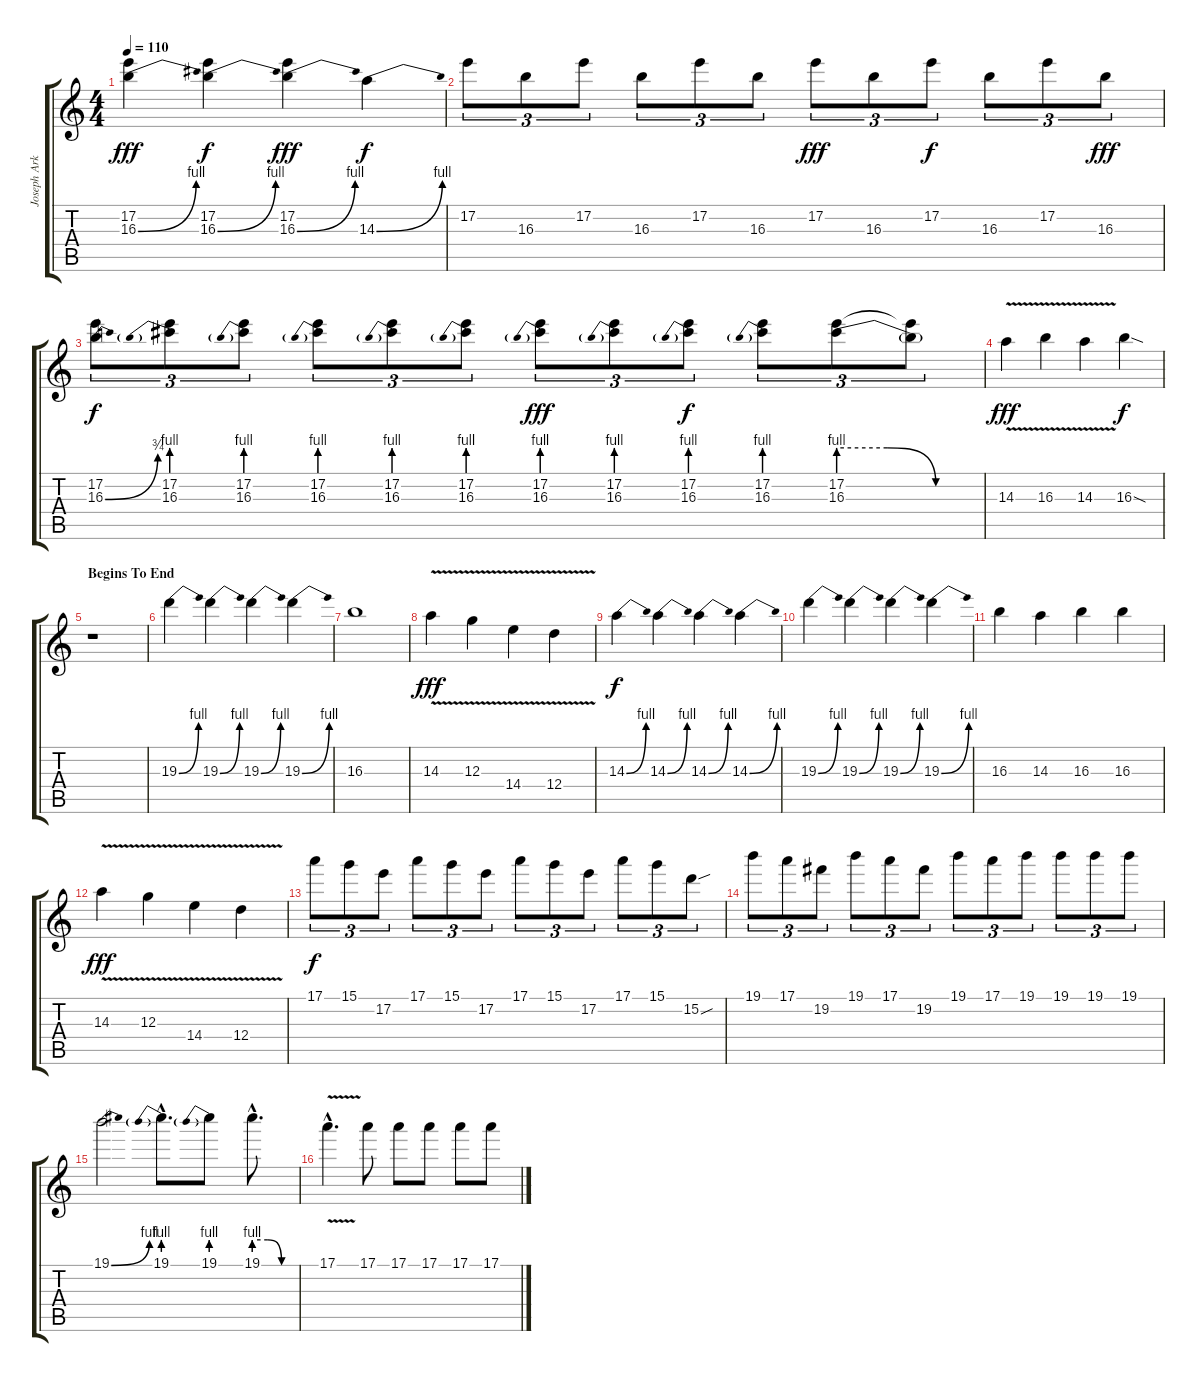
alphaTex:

\track ("Joseph Arkansas - Electric" "Joseph Ark") {instrument distortionguitar}
\staff {score tabs}
\tuning (E4 B3 G3 D3 A2 E2) {hide}
\ts (4 4)
\tempo 110
\clef g2
\ks c
(17.2 16.3{be (bend 0 0 60 4)}).4{dy fff} (17.2 16.3{be (bend 0 0 60 4)}).4{dy f} (17.2 16.3{be (bend 0 0 60 4)}).4{dy fff} 14.3{be (bend 0 0 60 4)}.4{dy f} |
17.2.8{tu (3 2)} 16.3.8{tu (3 2)} 17.2.8{tu (3 2)} 16.3.8{tu (3 2)} 17.2.8{tu (3 2)} 16.3.8{tu (3 2)} 17.2.8{tu (3 2) dy fff} 16.3.8{tu (3 2)} 17.2.8{tu (3 2) dy f} 16.3.8{tu (3 2)} 17.2.8{tu (3 2)} 16.3.8{tu (3 2) dy fff} |
(17.2 16.3{be (bend 0 0 60 3)}).8{tu (3 2) dy f} (17.2 16.3{be (prebend 0 4 60 4)}).8{tu (3 2)} (17.2 16.3{be (prebend 0 4 60 4)}).8{tu (3 2)} (17.2 16.3{be (prebend 0 4 60 4)}).8{tu (3 2)} (17.2 16.3{be (prebend 0 4 60 4)}).8{tu (3 2)} (17.2 16.3{be (prebend 0 4 60 4)}).8{tu (3 2)} (17.2 16.3{be (prebend 0 4 60 4)}).8{tu (3 2) dy fff} (17.2 16.3{be (prebend 0 4 60 4)}).8{tu (3 2)} (17.2 16.3{be (prebend 0 4 60 4)}).8{tu (3 2) dy f} (17.2 16.3{be (prebend 0 4 60 4)}).8{tu (3 2)} (17.2 16.3{be (custom 0 4 20 4 40 0 60 0)}).8{tu (3 2)} (17.2{t} 16.3{t}).8{tu (3 2)} |
14.3{v}.4{dy fff} 16.3{v}.4 14.3{v}.4 16.3{sod}.4{dy f} |
\section ("" "Begins To End")
r.1 |
19.3{be (bend 0 0 60 4)}.4 19.3{be (bend 0 0 60 4)}.4 19.3{be (bend 0 0 60 4)}.4 19.3{be (bend 0 0 60 4)}.4 |
16.3.1 |
14.3{v}.4{dy fff} 12.3{v}.4 14.4{v}.4 12.4{v}.4 |
14.3{be (bend 0 0 60 4)}.4{dy f} 14.3{be (bend 0 0 60 4)}.4 14.3{be (bend 0 0 60 4)}.4 14.3{be (bend 0 0 60 4)}.4 |
19.3{be (bend 0 0 60 4)}.4 19.3{be (bend 0 0 60 4)}.4 19.3{be (bend 0 0 60 4)}.4 19.3{be (bend 0 0 60 4)}.4 |
16.3.4 14.3.4 16.3.4 16.3.4 |
14.3{v}.4{dy fff} 12.3{v}.4 14.4{v}.4 12.4{v}.4 |
17.1.8{tu (3 2) dy f} 15.1.8{tu (3 2)} 17.2.8{tu (3 2)} 17.1.8{tu (3 2)} 15.1.8{tu (3 2)} 17.2.8{tu (3 2)} 17.1.8{tu (3 2)} 15.1.8{tu (3 2)} 17.2.8{tu (3 2)} 17.1.8{tu (3 2)} 15.1.8{tu (3 2)} 15.2{sou}.8{tu (3 2)} |
19.1.8{tu (3 2)} 17.1.8{tu (3 2)} 19.2.8{tu (3 2)} 19.1.8{tu (3 2)} 17.1.8{tu (3 2)} 19.2.8{tu (3 2)} 19.1.8{tu (3 2)} 17.1.8{tu (3 2)} 19.1.8{tu (3 2)} 19.1.8{tu (3 2)} 19.1.8{tu (3 2)} 19.1.8{tu (3 2)} |
19.1{be (bend 0 0 60 4)}.2 19.1{be (prebend 0 4 60 4) hac}.8{d} 19.1{be (prebend 0 4 60 4)}.8 19.1{be (custom 0 4 20 4 40 0 60 0) hac}.8{d} |
17.1{v hac}.4{d} 17.1.8 17.1.8 17.1.8 17.1.8 17.1.8
